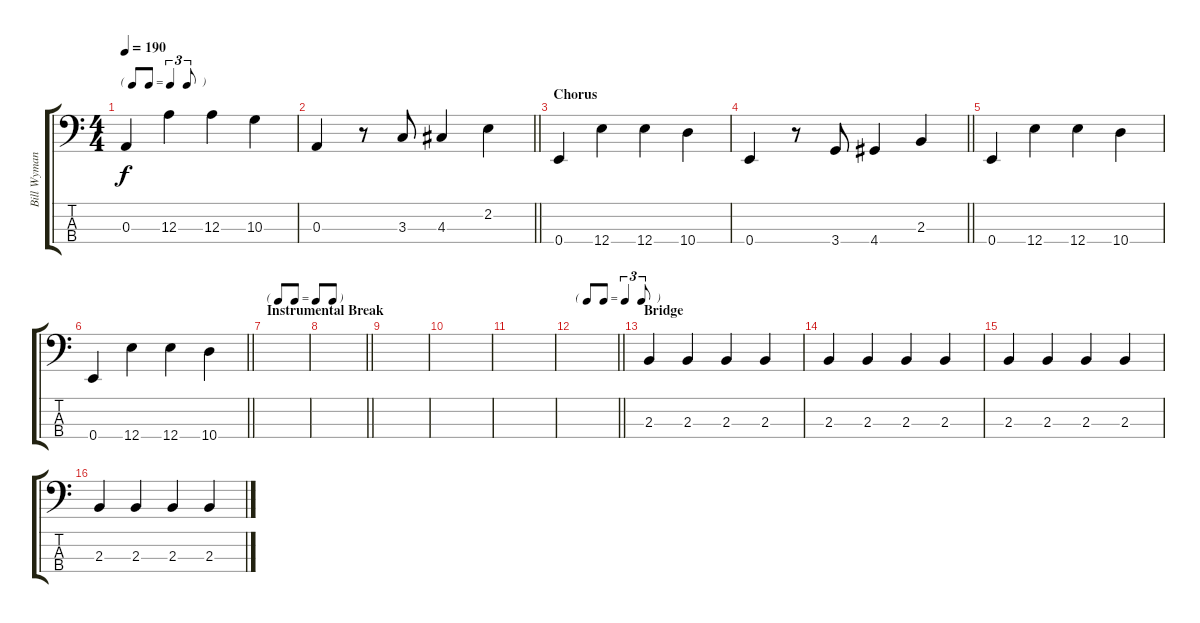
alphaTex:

\track ("Bill Wyman" "Bill Wyman") {instrument electricbasspick}
\staff {score tabs}
\tuning (G2 D2 A1 E1) {hide}
\ts (4 4)
\tf triplet8th
\tempo 190
\clef f4
\ks c
0.3.4{dy f} 12.3.4 12.3.4 10.3.4 |
\barLineRight lightlight
0.3.4 r.8 3.3.8 4.3.4 2.2.4 |
\section ("" "Chorus")
0.4.4 12.4.4 12.4.4 10.4.4 |
\barLineRight lightlight
0.4.4 r.8 3.4.8 4.4.4 2.3.4 |
0.4.4 12.4.4 12.4.4 10.4.4 |
\barLineRight lightlight
0.4.4 12.4.4 12.4.4 10.4.4 |
\tf none
\section ("" "Instrumental Break")
|
\barLineRight lightlight
|
|
|
|
\tf triplet8th
\barLineRight lightlight
|
\section ("" "Bridge")
2.3.4 2.3.4 2.3.4 2.3.4 |
2.3.4 2.3.4 2.3.4 2.3.4 |
2.3.4 2.3.4 2.3.4 2.3.4 |
2.3.4 2.3.4 2.3.4 2.3.4
